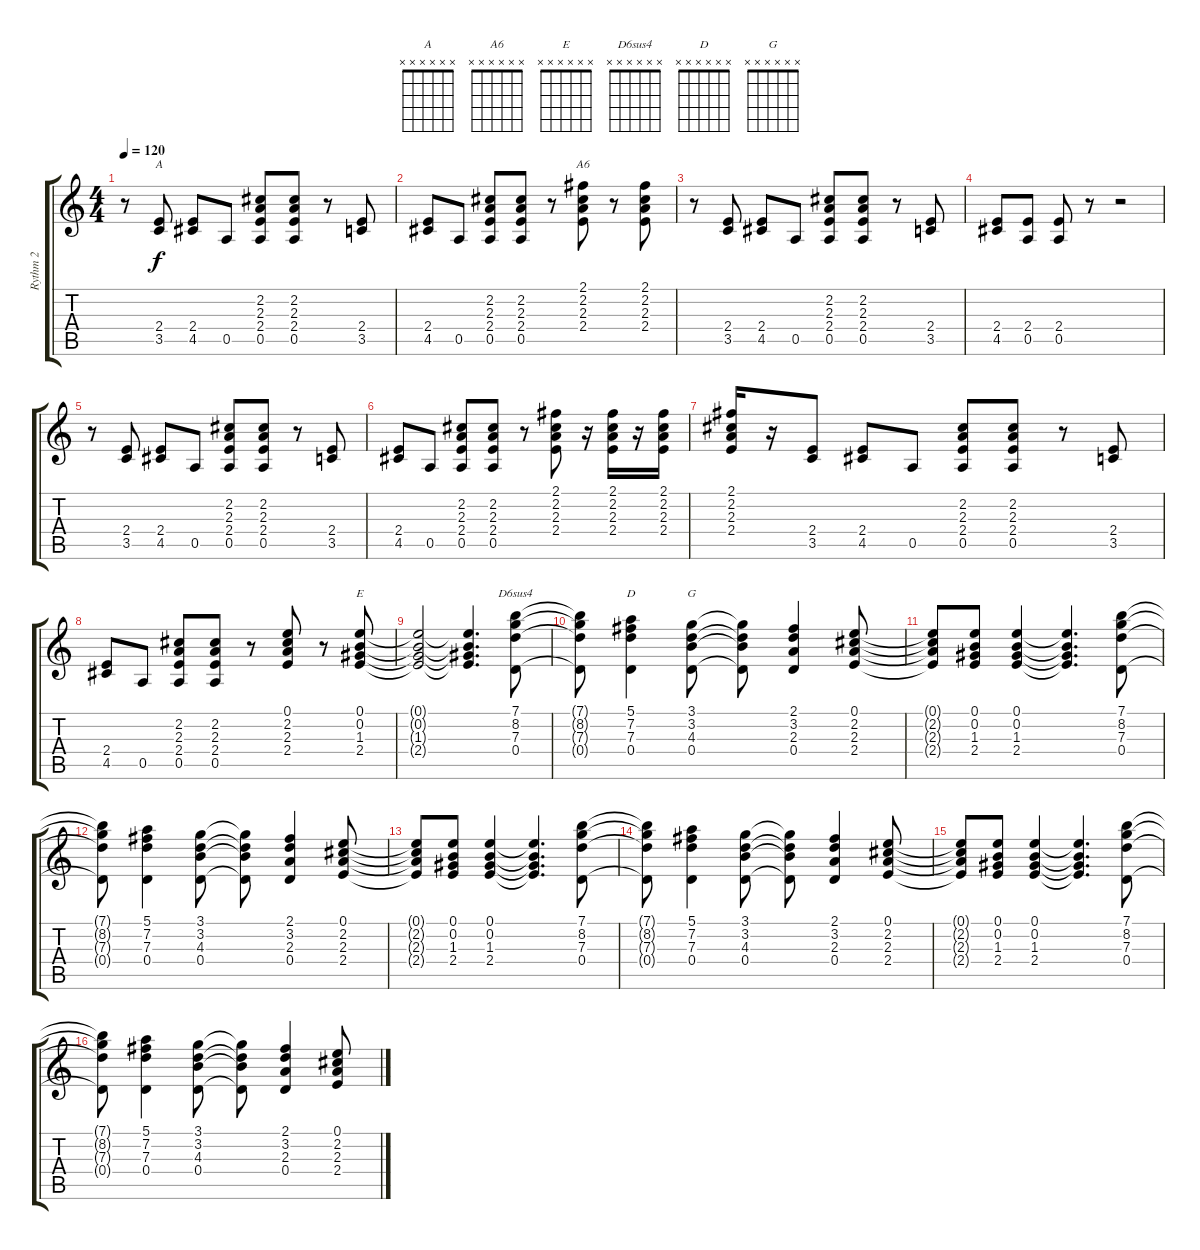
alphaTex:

\track ("Rythm 2" "Rythm 2") {instrument electricguitarjazz}
\staff {score tabs}
\tuning (E4 B3 G3 D3 A2 E2) {hide}
\chord ("A" x x x x x x)
\chord ("A6" x x x x x x)
\chord ("E" x x x x x x)
\chord ("D6sus4" x x x x x x)
\chord ("D" x x x x x x)
\chord ("G" x x x x x x)
\ts (4 4)
\tempo 120
\clef g2
\ks c
r.8{dy f} (2.4 3.5).8{ch "A"} (2.4 4.5).8 0.5.8 (2.2 2.3 2.4 0.5).8 (2.2 2.3 2.4 0.5).8 r.8 (2.4 3.5).8 |
(2.4 4.5).8 0.5.8 (2.2 2.3 2.4 0.5).8 (2.2 2.3 2.4 0.5).8 r.8 (2.1 2.2 2.3 2.4).8{ch "A6"} r.8 (2.1 2.2 2.3 2.4).8 |
r.8 (2.4 3.5).8 (2.4 4.5).8 0.5.8 (2.2 2.3 2.4 0.5).8 (2.2 2.3 2.4 0.5).8 r.8 (2.4 3.5).8 |
(2.4 4.5).8 (2.4 0.5).8 (2.4 0.5).8 r.8 r.2 |
r.8 (2.4 3.5).8 (2.4 4.5).8 0.5.8 (2.2 2.3 2.4 0.5).8 (2.2 2.3 2.4 0.5).8 r.8 (2.4 3.5).8 |
(2.4 4.5).8 0.5.8 (2.2 2.3 2.4 0.5).8 (2.2 2.3 2.4 0.5).8 r.8 (2.1 2.2 2.3 2.4).8 r.16 (2.1 2.2 2.3 2.4).16 r.16 (2.1 2.2 2.3 2.4).16 |
(2.1 2.2 2.3 2.4).16 r.16 (2.4 3.5).8 (2.4 4.5).8 0.5.8 (2.2 2.3 2.4 0.5).8 (2.2 2.3 2.4 0.5).8 r.8 (2.4 3.5).8 |
(2.4 4.5).8 0.5.8 (2.2 2.3 2.4 0.5).8 (2.2 2.3 2.4 0.5).8 r.8 (0.1 2.2 2.3 2.4).8 r.8 (0.1 0.2 1.3 2.4).8{ch "E"} |
(0.1{t} 0.2{t} 1.3{t} 2.4{t}).2 (0.1{t} 0.2{t} 1.3{t} 2.4{t}).4{d} (7.1 8.2 7.3 0.4).8{ch "D6sus4"} |
(7.1{t} 8.2{t} 7.3{t} 0.4{t}).8 (5.1 7.2 7.3 0.4).4{ch "D"} (3.1 3.2 4.3 0.4).8{ch "G"} (3.1{t} 3.2{t} 4.3{t} 0.4{t}).8 (2.1 3.2 2.3 0.4).4 (0.1 2.2 2.3 2.4).8 |
(0.1{t} 2.2{t} 2.3{t} 2.4{t}).8 (0.1 0.2 1.3 2.4).8 (0.1 0.2 1.3 2.4).4 (0.1{t} 0.2{t} 1.3{t} 2.4{t}).4{d} (7.1 8.2 7.3 0.4).8 |
(7.1{t} 8.2{t} 7.3{t} 0.4{t}).8 (5.1 7.2 7.3 0.4).4 (3.1 3.2 4.3 0.4).8 (3.1{t} 3.2{t} 4.3{t} 0.4{t}).8 (2.1 3.2 2.3 0.4).4 (0.1 2.2 2.3 2.4).8 |
(0.1{t} 2.2{t} 2.3{t} 2.4{t}).8 (0.1 0.2 1.3 2.4).8 (0.1 0.2 1.3 2.4).4 (0.1{t} 0.2{t} 1.3{t} 2.4{t}).4{d} (7.1 8.2 7.3 0.4).8 |
(7.1{t} 8.2{t} 7.3{t} 0.4{t}).8 (5.1 7.2 7.3 0.4).4 (3.1 3.2 4.3 0.4).8 (3.1{t} 3.2{t} 4.3{t} 0.4{t}).8 (2.1 3.2 2.3 0.4).4 (0.1 2.2 2.3 2.4).8 |
(0.1{t} 2.2{t} 2.3{t} 2.4{t}).8 (0.1 0.2 1.3 2.4).8 (0.1 0.2 1.3 2.4).4 (0.1{t} 0.2{t} 1.3{t} 2.4{t}).4{d} (7.1 8.2 7.3 0.4).8 |
(7.1{t} 8.2{t} 7.3{t} 0.4{t}).8 (5.1 7.2 7.3 0.4).4 (3.1 3.2 4.3 0.4).8 (3.1{t} 3.2{t} 4.3{t} 0.4{t}).8 (2.1 3.2 2.3 0.4).4 (0.1 2.2 2.3 2.4).8
